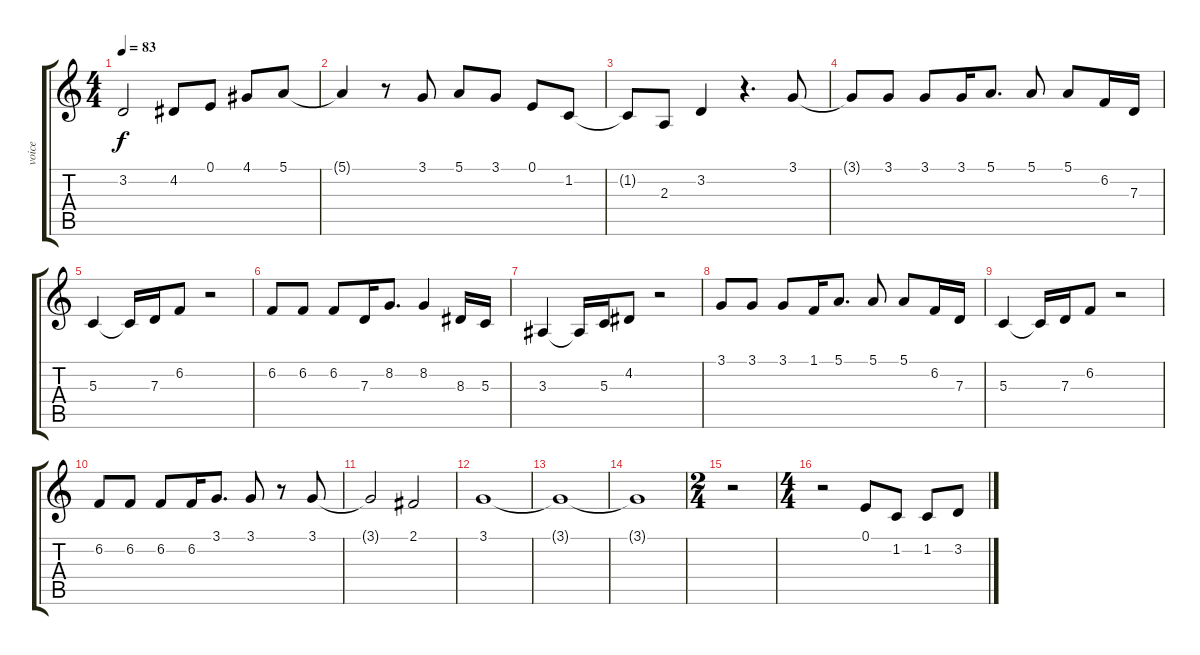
\track ("voice" "voice") {instrument lead2sawtooth}
\staff {score tabs}
\tuning (E4 B3 G3 D3 A2 E2) {hide}
\ts (4 4)
\tempo 83
\clef g2
\ks c
3.2{t}.2{dy f} 4.2.8 0.1.8 4.1.8 5.1.8 |
5.1{t}.4 r.8 3.1.8 5.1.8 3.1.8 0.1.8 1.2.8 |
1.2{t}.8 2.3.8 3.2.4 r.4{d} 3.1.8 |
3.1{t}.8 3.1.8 3.1.8 3.1.16 5.1.8{d} 5.1.8 5.1.8 6.2.16 7.3.16 |
5.3.4 5.3{t}.16 7.3.16 6.2.8 r.2 |
6.2.8 6.2.8 6.2.8 7.3.16 8.2.8{d} 8.2.4 8.3.16 5.3.16 |
3.3.4 3.3{t}.16 5.3.16 4.2.8 r.2 |
3.1.8 3.1.8 3.1.8 1.1.16 5.1.8{d} 5.1.8 5.1.8 6.2.16 7.3.16 |
5.3.4 5.3{t}.16 7.3.16 6.2.8 r.2 |
6.2.8 6.2.8 6.2.8 6.2.16 3.1.8{d} 3.1.8 r.8 3.1.8 |
3.1{t}.2 2.1.2 |
3.1.1 |
3.1{t}.1 |
3.1{t}.1 |
\ts (2 4)
r.2 |
\ts (4 4)
r.2 0.1.8 1.2.8 1.2.8 3.2.8
